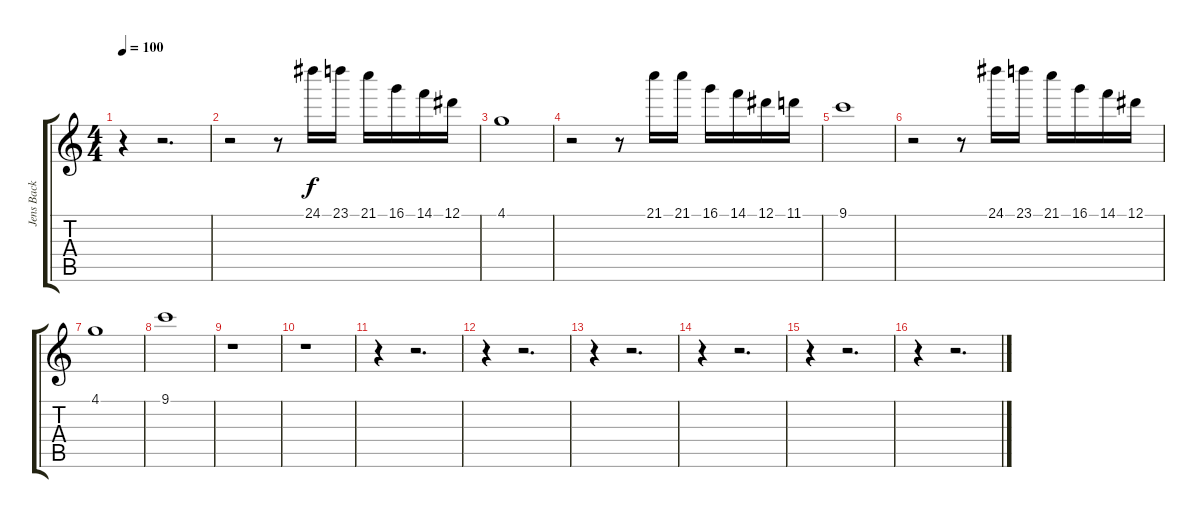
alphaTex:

\track ("Jens Back" "Jens Back") {instrument glockenspiel}
\staff {score tabs}
\tuning (Eb5 Bb4 Gb3 Db3 Ab2 Eb2) {hide}
\ts (4 4)
\tempo 100
\clef g2
\ks c
r.4{dy f} r.2{d} |
r.2 r.8 24.1.16 23.1.16 21.1.16 16.1.16 14.1.16 12.1.16 |
4.1.1 |
r.2 r.8 21.1.16 21.1.16 16.1.16 14.1.16 12.1.16 11.1.16 |
9.1.1 |
r.2 r.8 24.1.16 23.1.16 21.1.16 16.1.16 14.1.16 12.1.16 |
4.1.1 |
9.1.1 |
r.1 |
r.1 |
r.4 r.2{d} |
r.4 r.2{d} |
r.4 r.2{d} |
r.4 r.2{d} |
r.4 r.2{d} |
r.4 r.2{d}
